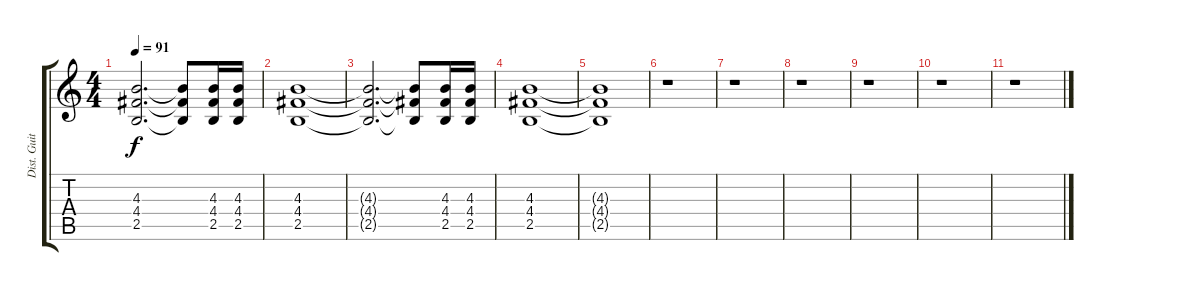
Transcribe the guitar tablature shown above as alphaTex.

\track ("Dist. Guitar 01" "Dist. Guit") {instrument distortionguitar}
\staff {score tabs}
\tuning (E4 B3 G3 D3 A2 E2) {hide}
\ts (4 4)
\tempo 91
\clef g2
\ks c
(4.3{t} 4.4{t} 2.5{t}).2{d dy f} (4.3{t} 4.4{t} 2.5{t}).8 (4.3 4.4 2.5).16 (4.3 4.4 2.5).16 |
(4.3 4.4 2.5).1 |
(4.3{t} 4.4{t} 2.5{t}).2{d} (4.3{t} 4.4{t} 2.5{t}).8 (4.3 4.4 2.5).16 (4.3 4.4 2.5).16 |
(4.3 4.4 2.5).1{volume 0} |
(4.3{t} 4.4{t} 2.5{t}).1 |
r.1 |
r.1 |
r.1 |
r.1 |
r.1 |
r.1
